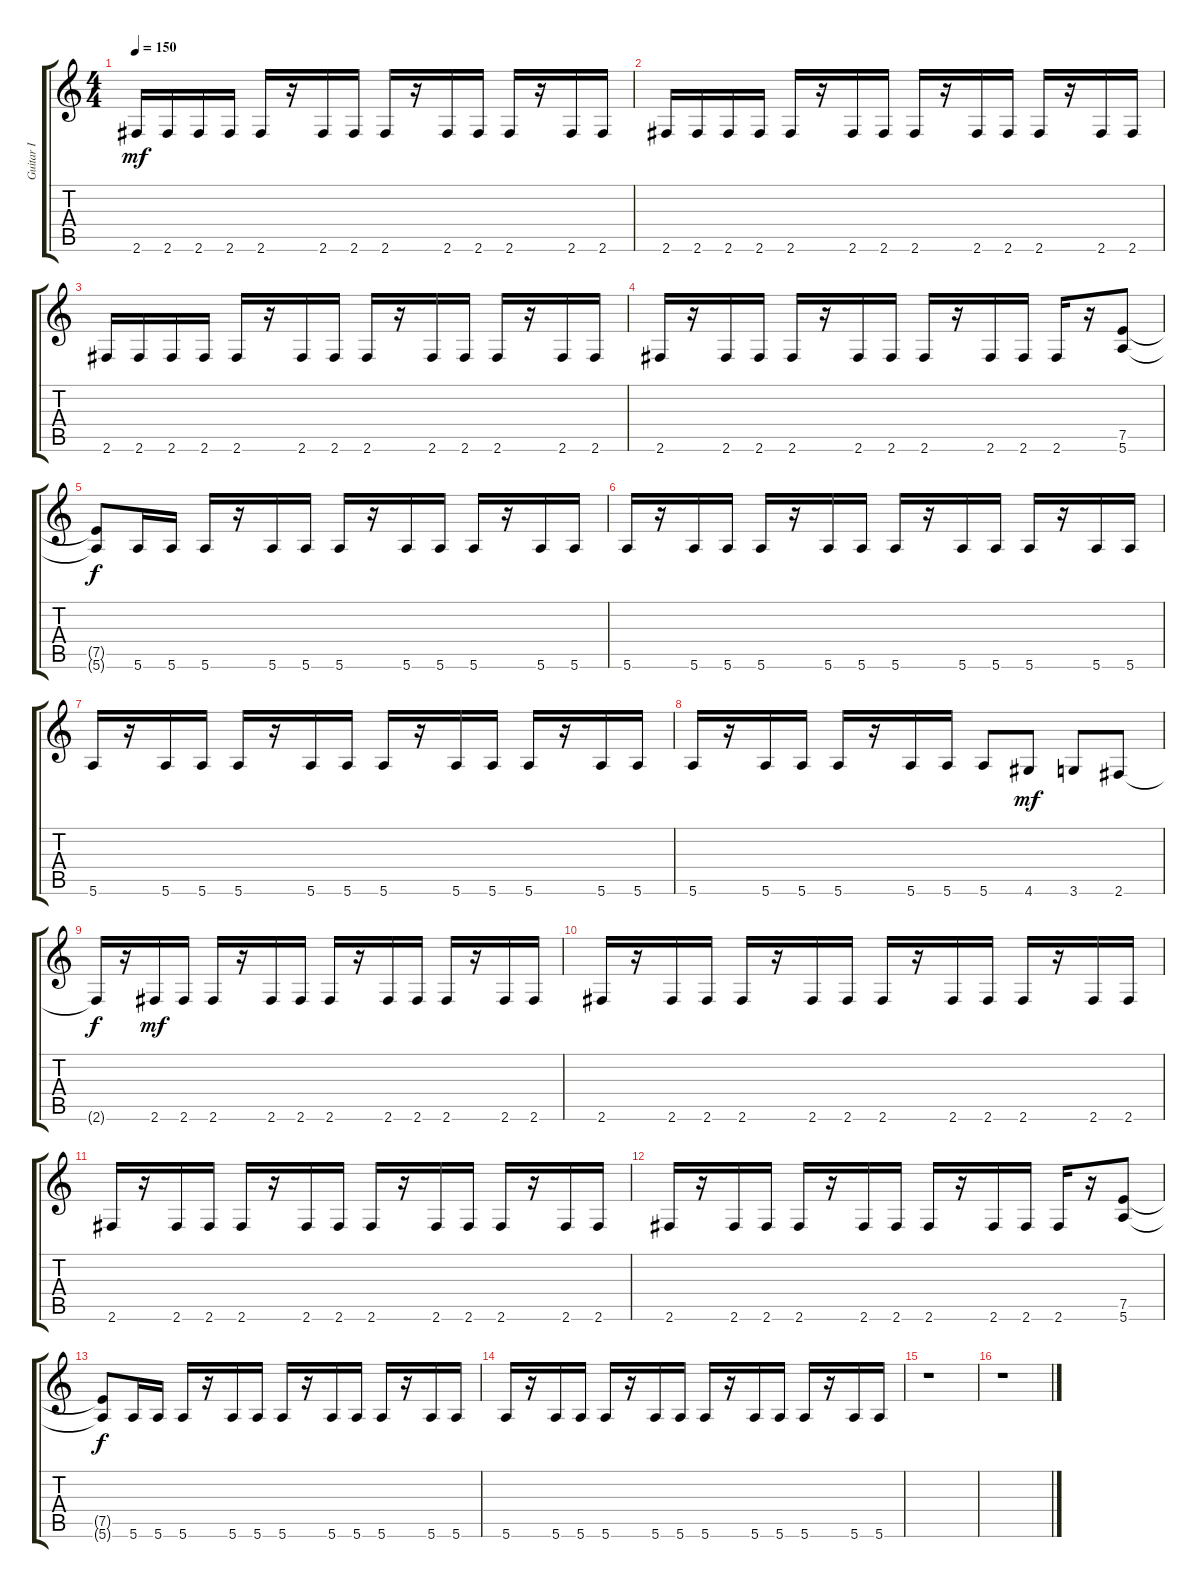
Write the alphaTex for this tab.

\track ("Guitar I" "Guitar I") {instrument distortionguitar}
\staff {score tabs}
\tuning (E4 B3 G3 D3 A2 E2) {hide}
\ts (4 4)
\tempo 150
\clef g2
\ks c
2.6.16{dy mf} 2.6.16 2.6.16 2.6.16 2.6.16 r.16 2.6.16 2.6.16 2.6.16 r.16 2.6.16 2.6.16 2.6.16 r.16 2.6.16 2.6.16 |
2.6.16 2.6.16 2.6.16 2.6.16 2.6.16 r.16 2.6.16 2.6.16 2.6.16 r.16 2.6.16 2.6.16 2.6.16 r.16 2.6.16 2.6.16 |
2.6.16 2.6.16 2.6.16 2.6.16 2.6.16 r.16 2.6.16 2.6.16 2.6.16 r.16 2.6.16 2.6.16 2.6.16 r.16 2.6.16 2.6.16 |
2.6.16 r.16 2.6.16 2.6.16 2.6.16 r.16 2.6.16 2.6.16 2.6.16 r.16 2.6.16 2.6.16 2.6.16 r.16 (7.5 5.6).8 |
(7.5{t} 5.6{t}).8{dy f} 5.6.16 5.6.16 5.6.16 r.16 5.6.16 5.6.16 5.6.16 r.16 5.6.16 5.6.16 5.6.16 r.16 5.6.16 5.6.16 |
5.6.16 r.16 5.6.16 5.6.16 5.6.16 r.16 5.6.16 5.6.16 5.6.16 r.16 5.6.16 5.6.16 5.6.16 r.16 5.6.16 5.6.16 |
5.6.16 r.16 5.6.16 5.6.16 5.6.16 r.16 5.6.16 5.6.16 5.6.16 r.16 5.6.16 5.6.16 5.6.16 r.16 5.6.16 5.6.16 |
5.6.16 r.16 5.6.16 5.6.16 5.6.16 r.16 5.6.16 5.6.16 5.6.8 4.6.8{dy mf} 3.6.8 2.6.8 |
2.6{t}.16{dy f} r.16 2.6.16{dy mf} 2.6.16 2.6.16 r.16 2.6.16 2.6.16 2.6.16 r.16 2.6.16 2.6.16 2.6.16 r.16 2.6.16 2.6.16 |
2.6.16 r.16 2.6.16 2.6.16 2.6.16 r.16 2.6.16 2.6.16 2.6.16 r.16 2.6.16 2.6.16 2.6.16 r.16 2.6.16 2.6.16 |
2.6.16 r.16 2.6.16 2.6.16 2.6.16 r.16 2.6.16 2.6.16 2.6.16 r.16 2.6.16 2.6.16 2.6.16 r.16 2.6.16 2.6.16 |
2.6.16 r.16 2.6.16 2.6.16 2.6.16 r.16 2.6.16 2.6.16 2.6.16 r.16 2.6.16 2.6.16 2.6.16 r.16 (7.5 5.6).8 |
(7.5{t} 5.6{t}).8{dy f} 5.6.16 5.6.16 5.6.16 r.16 5.6.16 5.6.16 5.6.16 r.16 5.6.16 5.6.16 5.6.16 r.16 5.6.16 5.6.16 |
5.6.16 r.16 5.6.16 5.6.16 5.6.16 r.16 5.6.16 5.6.16 5.6.16 r.16 5.6.16 5.6.16 5.6.16 r.16 5.6.16 5.6.16 |
r.1 |
r.1
